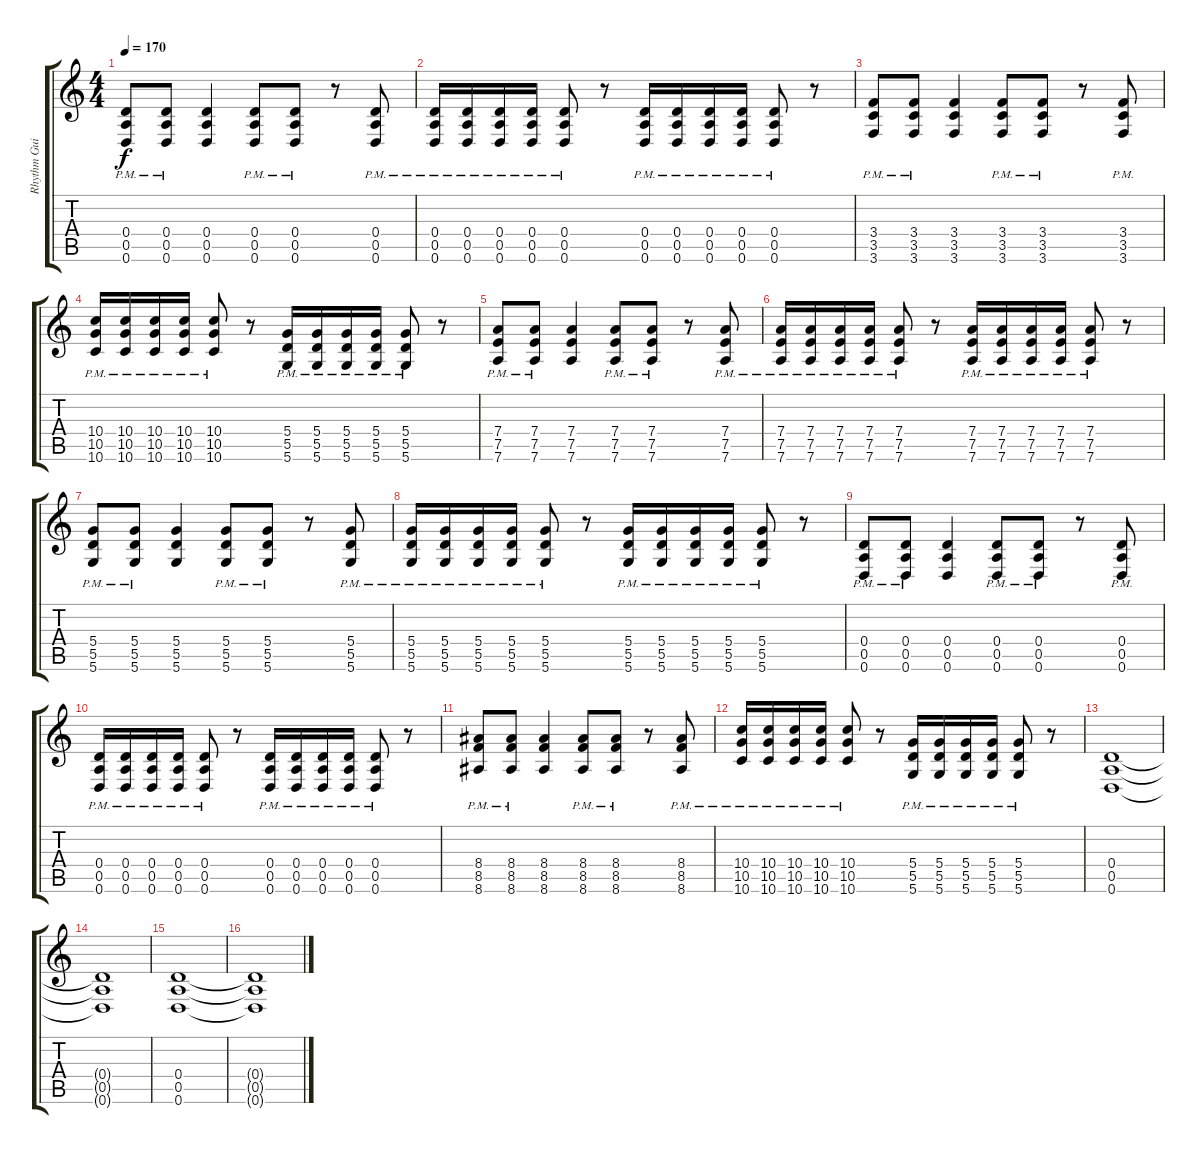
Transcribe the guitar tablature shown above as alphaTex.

\track ("Rhythm Guitar" "Rhythm Gui") {instrument distortionguitar}
\staff {score tabs}
\tuning (E4 B3 G3 D3 A2 D2) {hide}
\ts (4 4)
\tempo 170
\clef g2
\ks c
(0.4{pm} 0.5{pm} 0.6{pm}).8{dy f} (0.4{pm} 0.5{pm} 0.6{pm}).8 (0.4 0.5 0.6).4 (0.4{pm} 0.5{pm} 0.6{pm}).8 (0.4{pm} 0.5{pm} 0.6{pm}).8 r.8 (0.4{pm} 0.5{pm} 0.6{pm}).8 |
(0.4{pm} 0.5{pm} 0.6{pm}).16 (0.4{pm} 0.5{pm} 0.6{pm}).16 (0.4{pm} 0.5{pm} 0.6{pm}).16 (0.4{pm} 0.5{pm} 0.6{pm}).16 (0.4{pm} 0.5{pm} 0.6{pm}).8 r.8 (0.4{pm} 0.5{pm} 0.6{pm}).16 (0.4{pm} 0.5{pm} 0.6{pm}).16 (0.4{pm} 0.5{pm} 0.6{pm}).16 (0.4{pm} 0.5{pm} 0.6{pm}).16 (0.4{pm} 0.5{pm} 0.6{pm}).8 r.8 |
(3.4{pm} 3.5{pm} 3.6{pm}).8 (3.4{pm} 3.5{pm} 3.6{pm}).8 (3.4 3.5 3.6).4 (3.4{pm} 3.5{pm} 3.6{pm}).8 (3.4{pm} 3.5{pm} 3.6{pm}).8 r.8 (3.4{pm} 3.5{pm} 3.6{pm}).8 |
(10.4{pm} 10.5{pm} 10.6{pm}).16 (10.4{pm} 10.5{pm} 10.6{pm}).16 (10.4{pm} 10.5{pm} 10.6{pm}).16 (10.4{pm} 10.5{pm} 10.6{pm}).16 (10.4{pm} 10.5{pm} 10.6{pm}).8 r.8 (5.4{pm} 5.5{pm} 5.6{pm}).16 (5.4{pm} 5.5{pm} 5.6{pm}).16 (5.4{pm} 5.5{pm} 5.6{pm}).16 (5.4{pm} 5.5{pm} 5.6{pm}).16 (5.4{pm} 5.5{pm} 5.6{pm}).8 r.8 |
(7.4{pm} 7.5{pm} 7.6{pm}).8 (7.4{pm} 7.5{pm} 7.6{pm}).8 (7.4 7.5 7.6).4 (7.4{pm} 7.5{pm} 7.6{pm}).8 (7.4{pm} 7.5{pm} 7.6{pm}).8 r.8 (7.4{pm} 7.5{pm} 7.6{pm}).8 |
(7.4{pm} 7.5{pm} 7.6{pm}).16 (7.4{pm} 7.5{pm} 7.6{pm}).16 (7.4{pm} 7.5{pm} 7.6{pm}).16 (7.4{pm} 7.5{pm} 7.6{pm}).16 (7.4{pm} 7.5{pm} 7.6{pm}).8 r.8 (7.4{pm} 7.5{pm} 7.6{pm}).16 (7.4{pm} 7.5{pm} 7.6{pm}).16 (7.4{pm} 7.5{pm} 7.6{pm}).16 (7.4{pm} 7.5{pm} 7.6{pm}).16 (7.4{pm} 7.5{pm} 7.6{pm}).8 r.8 |
(5.4{pm} 5.5{pm} 5.6{pm}).8 (5.4{pm} 5.5{pm} 5.6{pm}).8 (5.4 5.5 5.6).4 (5.4{pm} 5.5{pm} 5.6{pm}).8 (5.4{pm} 5.5{pm} 5.6{pm}).8 r.8 (5.4{pm} 5.5{pm} 5.6{pm}).8 |
(5.4{pm} 5.5{pm} 5.6{pm}).16 (5.4{pm} 5.5{pm} 5.6{pm}).16 (5.4{pm} 5.5{pm} 5.6{pm}).16 (5.4{pm} 5.5{pm} 5.6{pm}).16 (5.4{pm} 5.5{pm} 5.6{pm}).8 r.8 (5.4{pm} 5.5{pm} 5.6{pm}).16 (5.4{pm} 5.5{pm} 5.6{pm}).16 (5.4{pm} 5.5{pm} 5.6{pm}).16 (5.4{pm} 5.5{pm} 5.6{pm}).16 (5.4{pm} 5.5{pm} 5.6{pm}).8 r.8 |
(0.4{pm} 0.5{pm} 0.6{pm}).8 (0.4{pm} 0.5{pm} 0.6{pm}).8 (0.4 0.5 0.6).4 (0.4{pm} 0.5{pm} 0.6{pm}).8 (0.4{pm} 0.5{pm} 0.6{pm}).8 r.8 (0.4{pm} 0.5{pm} 0.6{pm}).8 |
(0.4{pm} 0.5{pm} 0.6{pm}).16 (0.4{pm} 0.5{pm} 0.6{pm}).16 (0.4{pm} 0.5{pm} 0.6{pm}).16 (0.4{pm} 0.5{pm} 0.6{pm}).16 (0.4{pm} 0.5{pm} 0.6{pm}).8 r.8 (0.4{pm} 0.5{pm} 0.6{pm}).16 (0.4{pm} 0.5{pm} 0.6{pm}).16 (0.4{pm} 0.5{pm} 0.6{pm}).16 (0.4{pm} 0.5{pm} 0.6{pm}).16 (0.4{pm} 0.5{pm} 0.6{pm}).8 r.8 |
(8.4{pm} 8.5{pm} 8.6{pm}).8 (8.4{pm} 8.5{pm} 8.6{pm}).8 (8.4 8.5 8.6).4 (8.4{pm} 8.5{pm} 8.6{pm}).8 (8.4{pm} 8.5{pm} 8.6{pm}).8 r.8 (8.4{pm} 8.5{pm} 8.6{pm}).8 |
(10.4{pm} 10.5{pm} 10.6{pm}).16 (10.4{pm} 10.5{pm} 10.6{pm}).16 (10.4{pm} 10.5{pm} 10.6{pm}).16 (10.4{pm} 10.5{pm} 10.6{pm}).16 (10.4{pm} 10.5{pm} 10.6{pm}).8 r.8 (5.4{pm} 5.5{pm} 5.6{pm}).16 (5.4{pm} 5.5{pm} 5.6{pm}).16 (5.4{pm} 5.5{pm} 5.6{pm}).16 (5.4{pm} 5.5{pm} 5.6{pm}).16 (5.4{pm} 5.5{pm} 5.6{pm}).8 r.8 |
(0.4 0.5 0.6).1 |
(0.4{t} 0.5{t} 0.6{t}).1 |
(0.4 0.5 0.6).1 |
(0.4{t} 0.5{t} 0.6{t}).1
